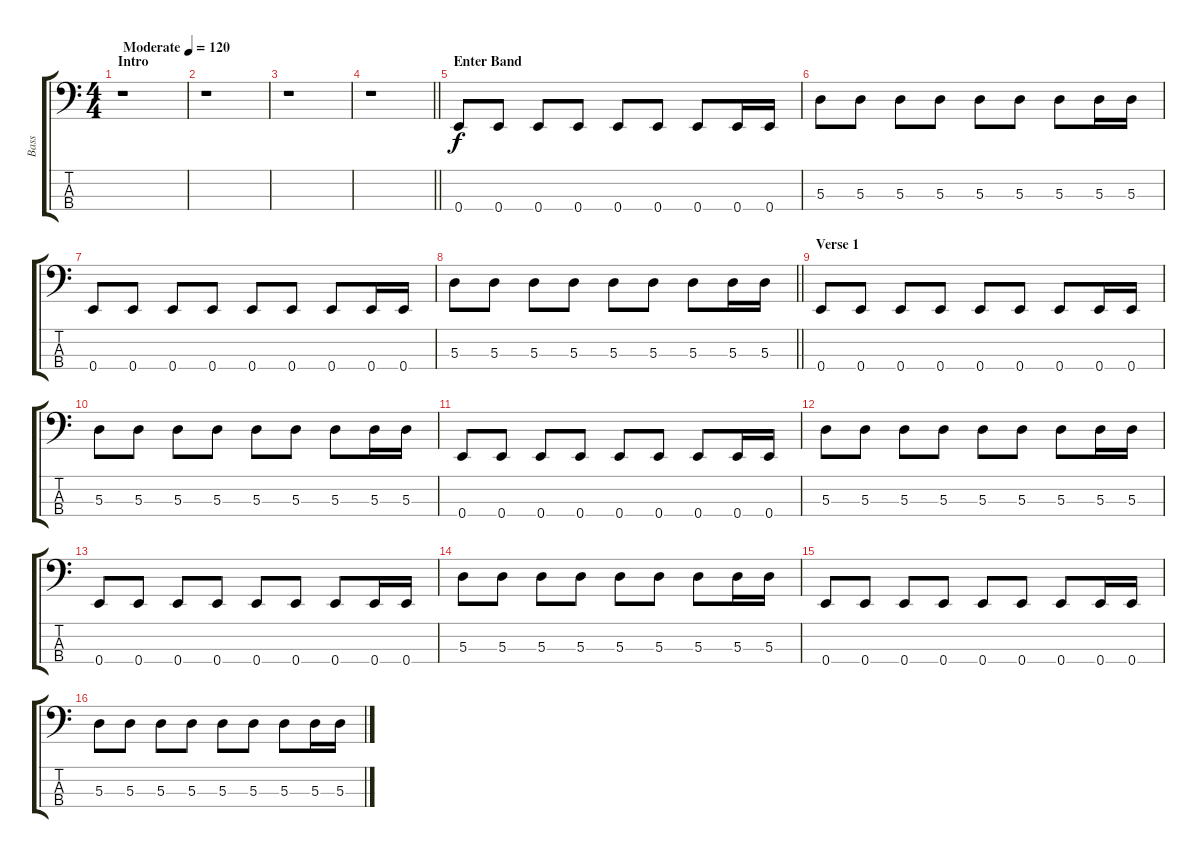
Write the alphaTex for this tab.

\track ("Bass" "Bass") {instrument electricbasspick}
\staff {score tabs}
\tuning (G2 D2 A1 E1) {hide}
\ts (4 4)
\section ("" "Intro")
\tempo (120 "Moderate")
\clef f4
\ks c
r.1{dy f instrument electricbasspick} |
r.1 |
r.1 |
\barLineRight lightlight
r.1 |
\section ("" "Enter Band")
0.4.8 0.4.8 0.4.8 0.4.8 0.4.8 0.4.8 0.4.8 0.4.16 0.4.16 |
5.3.8 5.3.8 5.3.8 5.3.8 5.3.8 5.3.8 5.3.8 5.3.16 5.3.16 |
0.4.8 0.4.8 0.4.8 0.4.8 0.4.8 0.4.8 0.4.8 0.4.16 0.4.16 |
\barLineRight lightlight
5.3.8 5.3.8 5.3.8 5.3.8 5.3.8 5.3.8 5.3.8 5.3.16 5.3.16 |
\section ("" "Verse 1")
0.4.8 0.4.8 0.4.8 0.4.8 0.4.8 0.4.8 0.4.8 0.4.16 0.4.16 |
5.3.8 5.3.8 5.3.8 5.3.8 5.3.8 5.3.8 5.3.8 5.3.16 5.3.16 |
0.4.8 0.4.8 0.4.8 0.4.8 0.4.8 0.4.8 0.4.8 0.4.16 0.4.16 |
5.3.8 5.3.8 5.3.8 5.3.8 5.3.8 5.3.8 5.3.8 5.3.16 5.3.16 |
0.4.8 0.4.8 0.4.8 0.4.8 0.4.8 0.4.8 0.4.8 0.4.16 0.4.16 |
5.3.8 5.3.8 5.3.8 5.3.8 5.3.8 5.3.8 5.3.8 5.3.16 5.3.16 |
0.4.8 0.4.8 0.4.8 0.4.8 0.4.8 0.4.8 0.4.8 0.4.16 0.4.16 |
5.3.8 5.3.8 5.3.8 5.3.8 5.3.8 5.3.8 5.3.8 5.3.16 5.3.16
